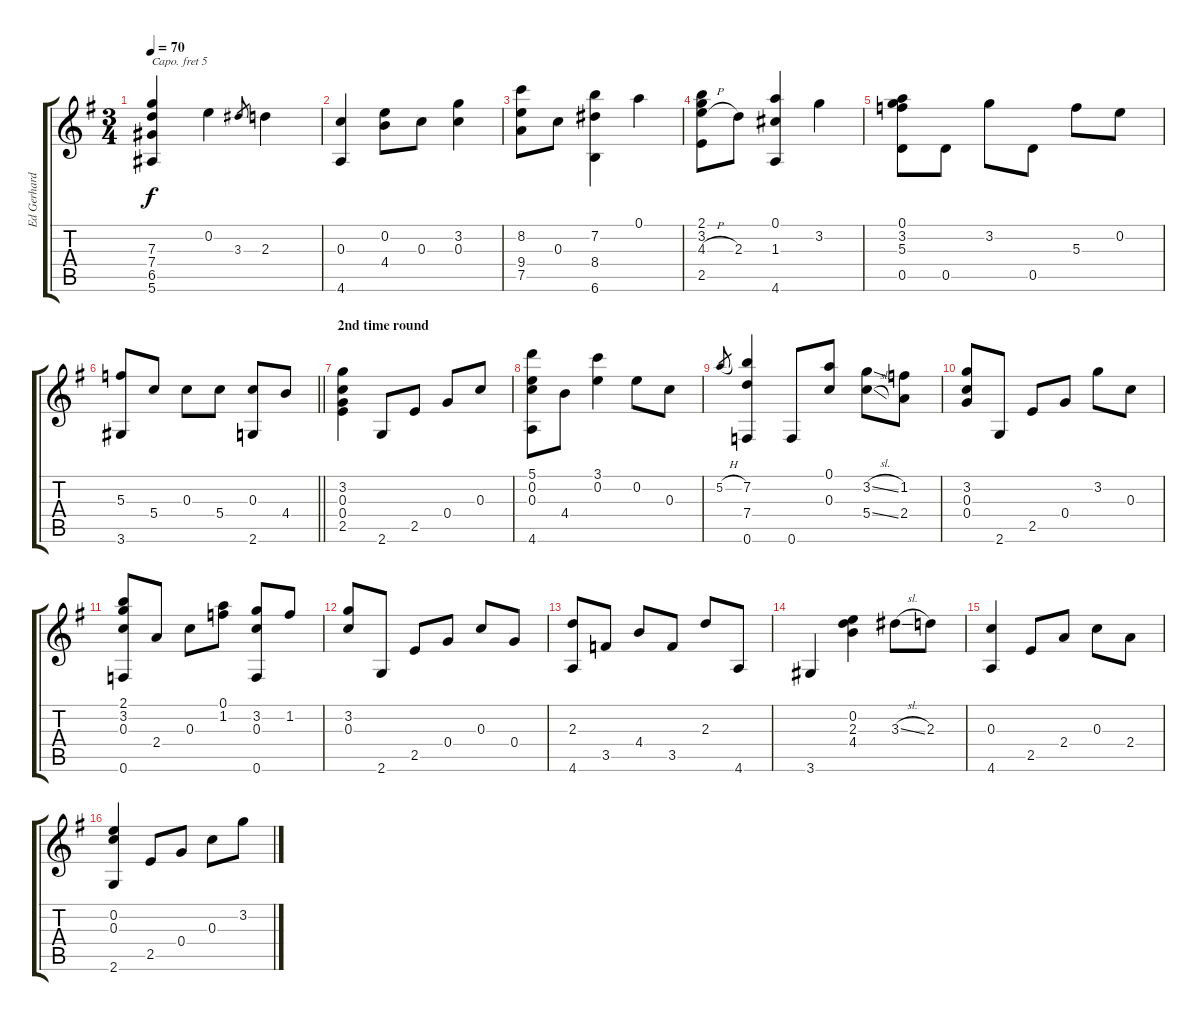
\track ("Ed Gerhard" "Ed Gerhard") {instrument acousticguitarsteel}
\staff {score tabs}
\capo 5
\tuning (E4 B3 G3 D3 A2 C2) {hide}
\ts (3 4)
\tempo 70
\clef g2
\ks g
(7.3 7.4 6.5 5.6).4{dy f} 0.2.4 3.3.8{gr} 2.3.4 |
(0.3 4.6).4 (0.2 4.4).8 0.3.8 (3.2 0.3).4 |
(8.2 9.4 7.5).8 0.3.8 (7.2 8.4 6.6).4 0.1.4 |
(2.1 3.2 4.3{h} 2.5).8 2.3.8 (0.1 1.3 4.6).4 3.2.4 |
(0.1 3.2 5.3 0.5).8 0.5.8 3.2.8 0.5.8 5.3.8 0.2.8 |
\barLineRight lightlight
(5.3 3.6).8 5.4.8 0.3.8 5.4.8 (0.3 2.6).8 4.4.8 |
\section ("" "2nd time round")
(3.2 0.3 0.4 2.5).4 2.6.8 2.5.8 0.4.8 0.3.8 |
(5.1 0.2 0.3 4.6).8 4.4.8 (3.1 0.2).4 0.2.8 0.3.8 |
5.2{h}.8{gr} (7.2 7.4 0.6).4 0.6.8 (0.1 0.3).8 (3.2{sl} 5.4{sl}).8 (1.2 2.4).8 |
(3.2 0.3 0.4).8 2.6.8 2.5.8 0.4.8 3.2.8 0.3.8 |
(2.1 3.2 0.3 0.6).8 2.4.8 0.3.8 (0.1 1.2).8 (3.2 0.3 0.6).8 1.2.8 |
(3.2 0.3).8 2.6.8 2.5.8 0.4.8 0.3.8 0.4.8 |
(2.3 4.6).8 3.5.8 4.4.8 3.5.8 2.3.8 4.6.8 |
3.6.4 (0.2 2.3 4.4).4 3.3{sl}.8 2.3.8 |
(0.3 4.6).4 2.5.8 2.4.8 0.3.8 2.4.8 |
(0.2 0.3 2.6).4 2.5.8 0.4.8 0.3.8 3.2.8
